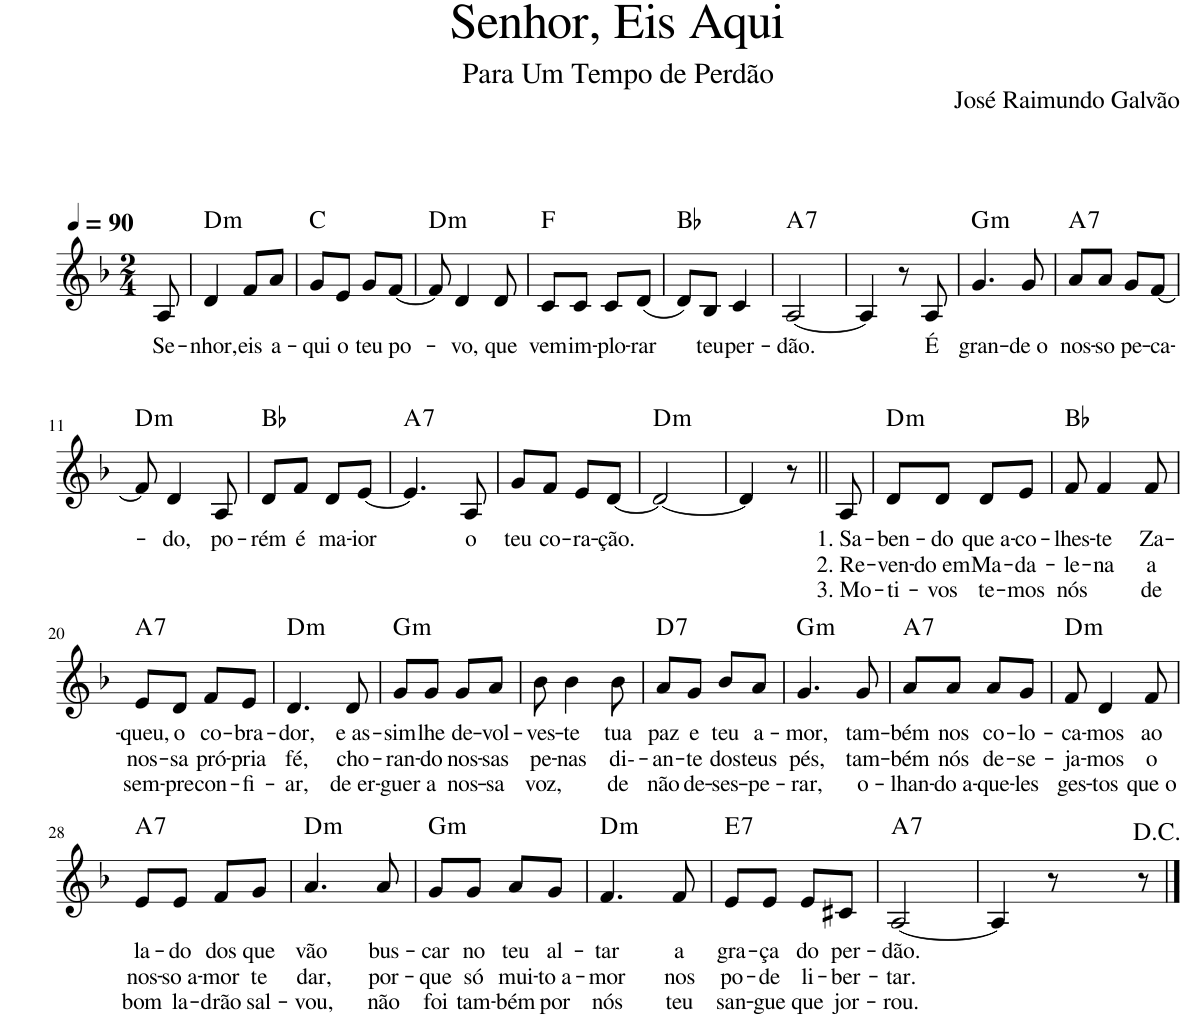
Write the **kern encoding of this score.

**kern	**text	**text	**text	**harte
*part1	*part1	*part1	*part1	*part1
*staff1	*staff1	*staff1	*staff1	*
*I"Voz	*	*	*	*
*I'Vo.	*	*	*	*
*clefG2	*	*	*	*
*k[b-]	*	*	*	*
*M2/4	*	*	*	*
*MM90	*	*	*	*
=1	=1	=1	=1	=1
!	!LO:LY:b	!	!	!
8A/	Se-	.	.	.
=2	=2	=2	=2	=2
!	!LO:LY:b	!	!	!LO:H:kt=m
4d/	-nhor,	.	.	D:min
!	!LO:LY:b	!	!	!
8f/L	eis	.	.	.
!	!LO:LY:b	!	!	!
8a/J	a-	.	.	.
=3	=3	=3	=3	=3
!	!LO:LY:b	!	!	!
8g/L	-qui	.	.	C:maj
!	!LO:LY:b	!	!	!
8e/J	o	.	.	.
!	!LO:LY:b	!	!	!
8g/L	teu	.	.	.
!	!LO:LY:b	!	!	!
[8f/J	po-	.	.	.
=4	=4	=4	=4	=4
!	!	!	!	!LO:H:kt=m
8f/]	.	.	.	D:min
!	!LO:LY:b	!	!	!
4d/	-vo,	.	.	.
!	!LO:LY:b	!	!	!
8d/	que	.	.	.
=5	=5	=5	=5	=5
!	!LO:LY:b	!	!	!
8c/L	vem	.	.	F:maj
!	!LO:LY:b	!	!	!
8c/J	im-	.	.	.
!	!LO:LY:b	!	!	!
8c/L	-plo-	.	.	.
!	!LO:LY:b	!	!	!
(8d/J	-rar	.	.	.
=6	=6	=6	=6	=6
8d/L)	.	.	.	Bb:maj
!	!LO:LY:b	!	!	!
8B-/J	teu	.	.	.
!	!LO:LY:b	!	!	!
4c/	per-	.	.	.
=7	=7	=7	=7	=7
!	!LO:LY:b	!	!	!LO:H:kt=7
[2A/	-dão.	.	.	A:7
=8	=8	=8	=8	=8
4A/]	.	.	.	.
8r	.	.	.	.
!	!LO:LY:b	!	!	!
8A/	É	.	.	.
=9	=9	=9	=9	=9
!	!LO:LY:b	!	!	!LO:H:kt=m
4.g/	gran-	.	.	G:min
!	!LO:LY:b	!	!	!
8g/	-de o	.	.	.
=10	=10	=10	=10	=10
!	!LO:LY:b	!	!	!LO:H:kt=7
8a/L	nos-	.	.	A:7
!	!LO:LY:b	!	!	!
8a/J	-so	.	.	.
!	!LO:LY:b	!	!	!
8g/L	pe-	.	.	.
!	!LO:LY:b	!	!	!
[8f/J	-ca-	.	.	.
!!LO:LB:g=z
=11	=11	=11	=11	=11
!	!	!	!	!LO:H:kt=m
8f/]	.	.	.	D:min
!	!LO:LY:b	!	!	!
4d/	-do,	.	.	.
!	!LO:LY:b	!	!	!
8A/	po-	.	.	.
=12	=12	=12	=12	=12
!	!LO:LY:b	!	!	!
8d/L	-rém	.	.	Bb:maj
!	!LO:LY:b	!	!	!
8f/J	é	.	.	.
!	!LO:LY:b	!	!	!
8d/L	ma-	.	.	.
!	!LO:LY:b	!	!	!
[8e/J	-ior	.	.	.
=13	=13	=13	=13	=13
!	!	!	!	!LO:H:kt=7
4.e/]	.	.	.	A:7
!	!LO:LY:b	!	!	!
8A/	o	.	.	.
=14	=14	=14	=14	=14
!	!LO:LY:b	!	!	!
8g/L	teu	.	.	.
!	!LO:LY:b	!	!	!
8f/J	co-	.	.	.
!	!LO:LY:b	!	!	!
8e/L	-ra-	.	.	.
!	!LO:LY:b	!	!	!
[8d/J	-ção.	.	.	.
=15	=15	=15	=15	=15
!	!	!	!	!LO:H:kt=m
2d/_	.	.	.	D:min
=16	=16	=16	=16	=16
4d/]	.	.	.	.
8r	.	.	.	.
=17||	=17||	=17||	=17||	=17||
!	!LO:LY:b	!LO:LY:b	!LO:LY:b	!
8A/	1. Sa-	2. Re-	3. Mo-	.
=18	=18	=18	=18	=18
!	!LO:LY:b	!LO:LY:b	!LO:LY:b	!LO:H:kt=m
8d/L	-ben-	-ven-	-ti-	D:min
!	!LO:LY:b	!LO:LY:b	!LO:LY:b	!
8d/J	-do	-do em	-vos	.
!	!LO:LY:b	!LO:LY:b	!LO:LY:b	!
8d/L	que a-	Ma-	te-	.
!	!LO:LY:b	!LO:LY:b	!LO:LY:b	!
8e/J	-co-	-da-	-mos	.
=19	=19	=19	=19	=19
!	!LO:LY:b	!LO:LY:b	!LO:LY:b	!
8f/	-lhes-	-le-	nós	Bb:maj
!	!LO:LY:b	!LO:LY:b	!	!
4f/	-te	-na	.	.
!	!LO:LY:b	!LO:LY:b	!LO:LY:b	!
8f/	Za-	a	de	.
!!LO:LB:g=z
=20	=20	=20	=20	=20
!	!LO:LY:b	!LO:LY:b	!LO:LY:b	!LO:H:kt=7
8e/L	-queu,	nos-	sem-	A:7
!	!LO:LY:b	!LO:LY:b	!LO:LY:b	!
8d/J	o	-sa	-pre	.
!	!LO:LY:b	!LO:LY:b	!LO:LY:b	!
8f/L	co-	pró-	con-	.
!	!LO:LY:b	!LO:LY:b	!LO:LY:b	!
8e/J	-bra-	-pria	-fi-	.
=21	=21	=21	=21	=21
!	!LO:LY:b	!LO:LY:b	!LO:LY:b	!LO:H:kt=m
4.d/	-dor,	fé,	-ar,	D:min
!	!LO:LY:b	!LO:LY:b	!LO:LY:b	!
8d/	e as-	cho-	de er-	.
=22	=22	=22	=22	=22
!	!LO:LY:b	!LO:LY:b	!LO:LY:b	!LO:H:kt=m
8g/L	-sim	-ran-	-guer	G:min
!	!LO:LY:b	!LO:LY:b	!LO:LY:b	!
8g/J	lhe	-do	a	.
!	!LO:LY:b	!LO:LY:b	!LO:LY:b	!
8g/L	de-	nos-	nos-	.
!	!LO:LY:b	!LO:LY:b	!LO:LY:b	!
8a/J	-vol-	-sas	-sa	.
=23	=23	=23	=23	=23
!	!LO:LY:b	!LO:LY:b	!LO:LY:b	!
8b-\	-ves-	pe-	voz,	.
!	!LO:LY:b	!LO:LY:b	!	!
4b-\	-te	-nas	.	.
!	!LO:LY:b	!LO:LY:b	!LO:LY:b	!
8b-\	tua	di--	de	.
=24	=24	=24	=24	=24
!	!LO:LY:b	!LO:LY:b	!LO:LY:b	!LO:H:kt=7
8a/L	paz	-an-	não	D:7
!	!LO:LY:b	!LO:LY:b	!LO:LY:b	!
8g/J	e	-te	de-	.
!	!LO:LY:b	!LO:LY:b	!LO:LY:b	!
8b-/L	teu	dos	-ses-	.
!	!LO:LY:b	!LO:LY:b	!LO:LY:b	!
8a/J	a-	teus	-pe-	.
=25	=25	=25	=25	=25
!	!LO:LY:b	!LO:LY:b	!LO:LY:b	!LO:H:kt=m
4.g/	-mor,	pés,	-rar,	G:min
!	!LO:LY:b	!LO:LY:b	!LO:LY:b	!
8g/	tam-	tam-	o-	.
=26	=26	=26	=26	=26
!	!LO:LY:b	!LO:LY:b	!LO:LY:b	!LO:H:kt=7
8a/L	-bém	-bém	-lhan-	A:7
!	!LO:LY:b	!LO:LY:b	!LO:LY:b	!
8a/J	nos	nós	-do a-	.
!	!LO:LY:b	!LO:LY:b	!LO:LY:b	!
8a/L	co-	de-	-que-	.
!	!LO:LY:b	!LO:LY:b	!LO:LY:b	!
8g/J	-lo-	-se-	-les	.
=27	=27	=27	=27	=27
!	!LO:LY:b	!LO:LY:b	!LO:LY:b	!LO:H:kt=m
8f/	-ca-	-ja-	ges-	D:min
!	!LO:LY:b	!LO:LY:b	!LO:LY:b	!
4d/	-mos	-mos	-tos	.
!	!LO:LY:b	!LO:LY:b	!LO:LY:b	!
8f/	ao	o	que o	.
!!LO:LB:g=z
=28	=28	=28	=28	=28
!	!LO:LY:b	!LO:LY:b	!LO:LY:b	!LO:H:kt=7
8e/L	la-	nos-	bom	A:7
!	!LO:LY:b	!LO:LY:b	!LO:LY:b	!
8e/J	-do	-so a-	la-	.
!	!LO:LY:b	!LO:LY:b	!LO:LY:b	!
8f/L	dos	-mor	-drão	.
!	!LO:LY:b	!LO:LY:b	!LO:LY:b	!
8g/J	que	te	sal-	.
=29	=29	=29	=29	=29
!	!LO:LY:b	!LO:LY:b	!LO:LY:b	!LO:H:kt=m
4.a/	vão	dar,	-vou,	D:min
!	!LO:LY:b	!LO:LY:b	!LO:LY:b	!
8a/	bus-	por-	não	.
=30	=30	=30	=30	=30
!	!LO:LY:b	!LO:LY:b	!LO:LY:b	!LO:H:kt=m
8g/L	-car	-que	foi	G:min
!	!LO:LY:b	!LO:LY:b	!LO:LY:b	!
8g/J	no	só	tam-	.
!	!LO:LY:b	!LO:LY:b	!LO:LY:b	!
8a/L	teu	mui-	-bém	.
!	!LO:LY:b	!LO:LY:b	!LO:LY:b	!
8g/J	al-	-to a-	por	.
=31	=31	=31	=31	=31
!	!LO:LY:b	!LO:LY:b	!LO:LY:b	!LO:H:kt=m
4.f/	-tar	-mor	nós	D:min
!	!LO:LY:b	!LO:LY:b	!LO:LY:b	!
8f/	a	nos	teu	.
=32	=32	=32	=32	=32
!	!LO:LY:b	!LO:LY:b	!LO:LY:b	!LO:H:kt=7
8e/L	gra-	po-	san-	E:7
!	!LO:LY:b	!LO:LY:b	!LO:LY:b	!
8e/J	-ça	-de	-gue	.
!	!LO:LY:b	!LO:LY:b	!LO:LY:b	!
8e/L	do	li-	que	.
!	!LO:LY:b	!LO:LY:b	!LO:LY:b	!
8c#X/J	per-	-ber-	jor-	.
=33	=33	=33	=33	=33
!	!LO:LY:b	!LO:LY:b	!LO:LY:b	!LO:H:kt=7
[2A/	-dão.	-tar.	-rou.	A:7
=34	=34	=34	=34	=34
4A/]	.	.	.	.
8r	.	.	.	.
8r	.	.	.	.
==	==	==	==	==
*-	*-	*-	*-	*-
